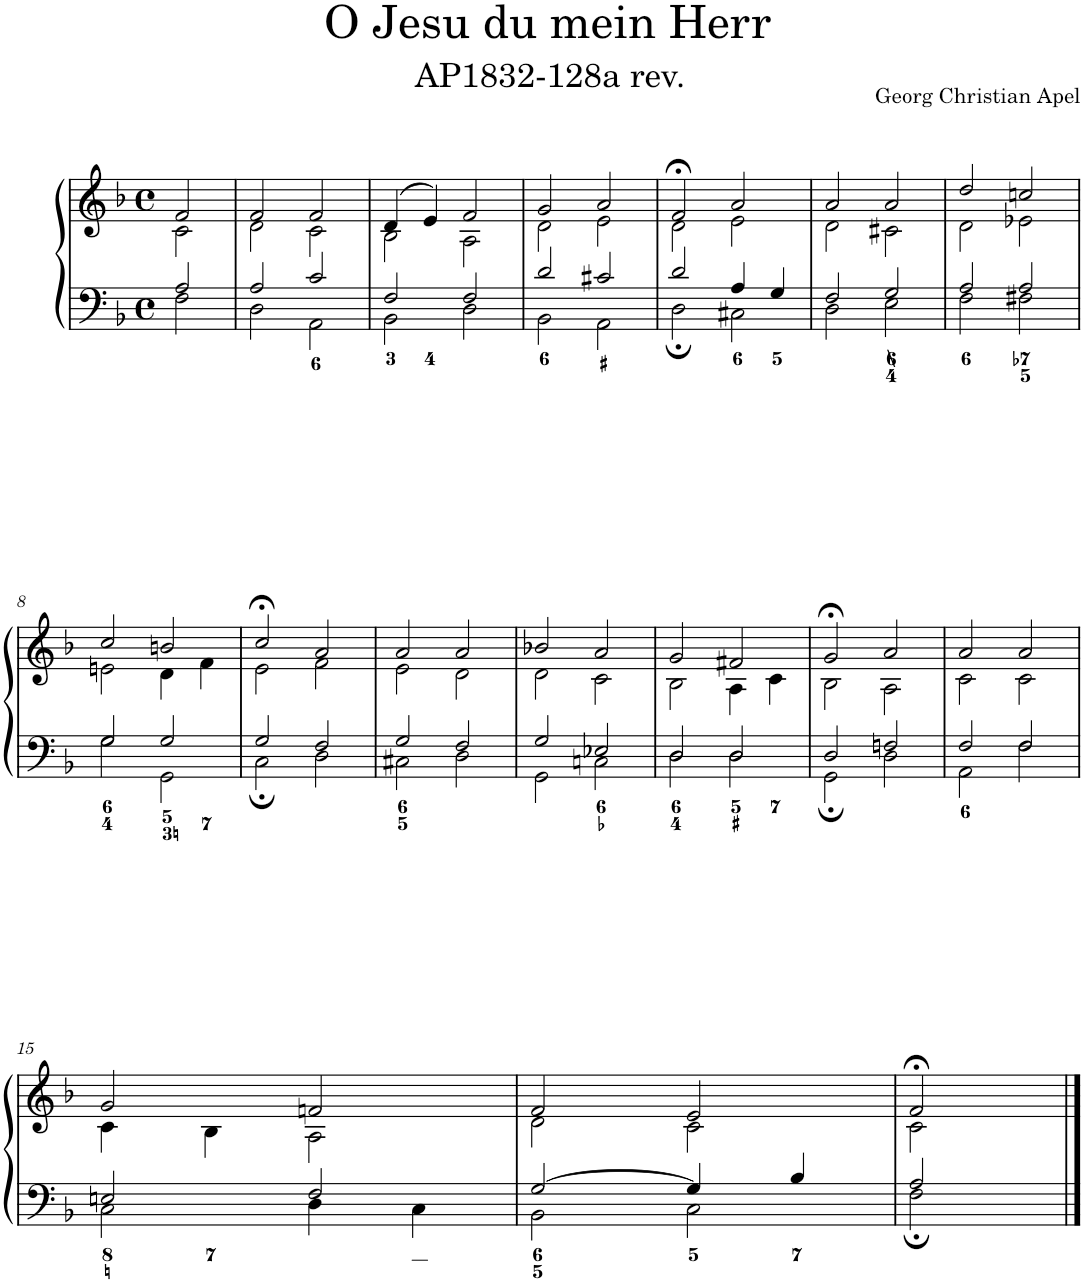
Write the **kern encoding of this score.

**kern	**kern
*part1	*part1
*staff2	*staff1
*I"Piano	*
*I'Pno.	*
*clefF4	*clefG2
*k[b-]	*k[b-]
*M4/4	*M4/4
*met(c)	*met(c)
=1	=1
*^	*^
2A/	2F\	2f/	2c\
=2	=2	=2	=2
2A/	2D\	2f/	2d\
2c/	2AA\	2f/	2c\
=3	=3	=3	=3
2F/	2BB-\	(4d/	2B-\
.	.	4e/)	.
2F/	2D\	2f/	2A\
=4	=4	=4	=4
2d/	2BB-\	2g/	2d\
2c#X/	2AA\	2a/	2e\
=5	=5	=5	=5
2d/	2D;\	2f;</	2d\
4A/	2C#X\	2a/	2e\
4G/	.	.	.
=6	=6	=6	=6
2F/	2D\	2a/	2d\
2G/	2E\	2a/	2c#X\
=7	=7	=7	=7
2A/	2F\	2dd/	2d\
2A/	2F#X\	2ccn/	2e-X\
!!LO:LB:g=z	!!
=8	=8	=8	=8
2G/	2G\	2cc/	2en\
2G/	2GG\	2bn/	4d\
.	.	.	4f\
=9	=9	=9	=9
2G/	2C;\	2cc;</	2e\
2F/	2D\	2a/	2f\
=10	=10	=10	=10
2G/	2C#X\	2a/	2e\
2F/	2D\	2a/	2d\
=11	=11	=11	=11
2G/	2GG\	2b-X/	2d\
2E-X/	2Cn\	2a/	2c\
=12	=12	=12	=12
2D/	2D\	2g/	2B-\
2D/	2D\	2f#X/	4A\
.	.	.	4c\
=13	=13	=13	=13
2D/	2GG;\	2g;</	2B-\
2Fn/	2D\	2a/	2A\
=14	=14	=14	=14
2F/	2AA\	2a/	2c\
2F/	2F\	2a/	2c\
!!LO:LB:g=z	!!
=15	=15	=15	=15
2En/	2C\	2g/	4c\
.	.	.	4B-\
2F/	4D\	2fn/	2A\
.	4C\	.	.
=16	=16	=16	=16
[2G/	2BB-\	2f/	2d\
4G/]	2C\	2e/	2c\
4B-/	.	.	.
=17	=17	=17	=17
2A/	2F;\	2f;</	2c\
*v	*v	*	*
*	*v	*v
==	==
*-	*-
